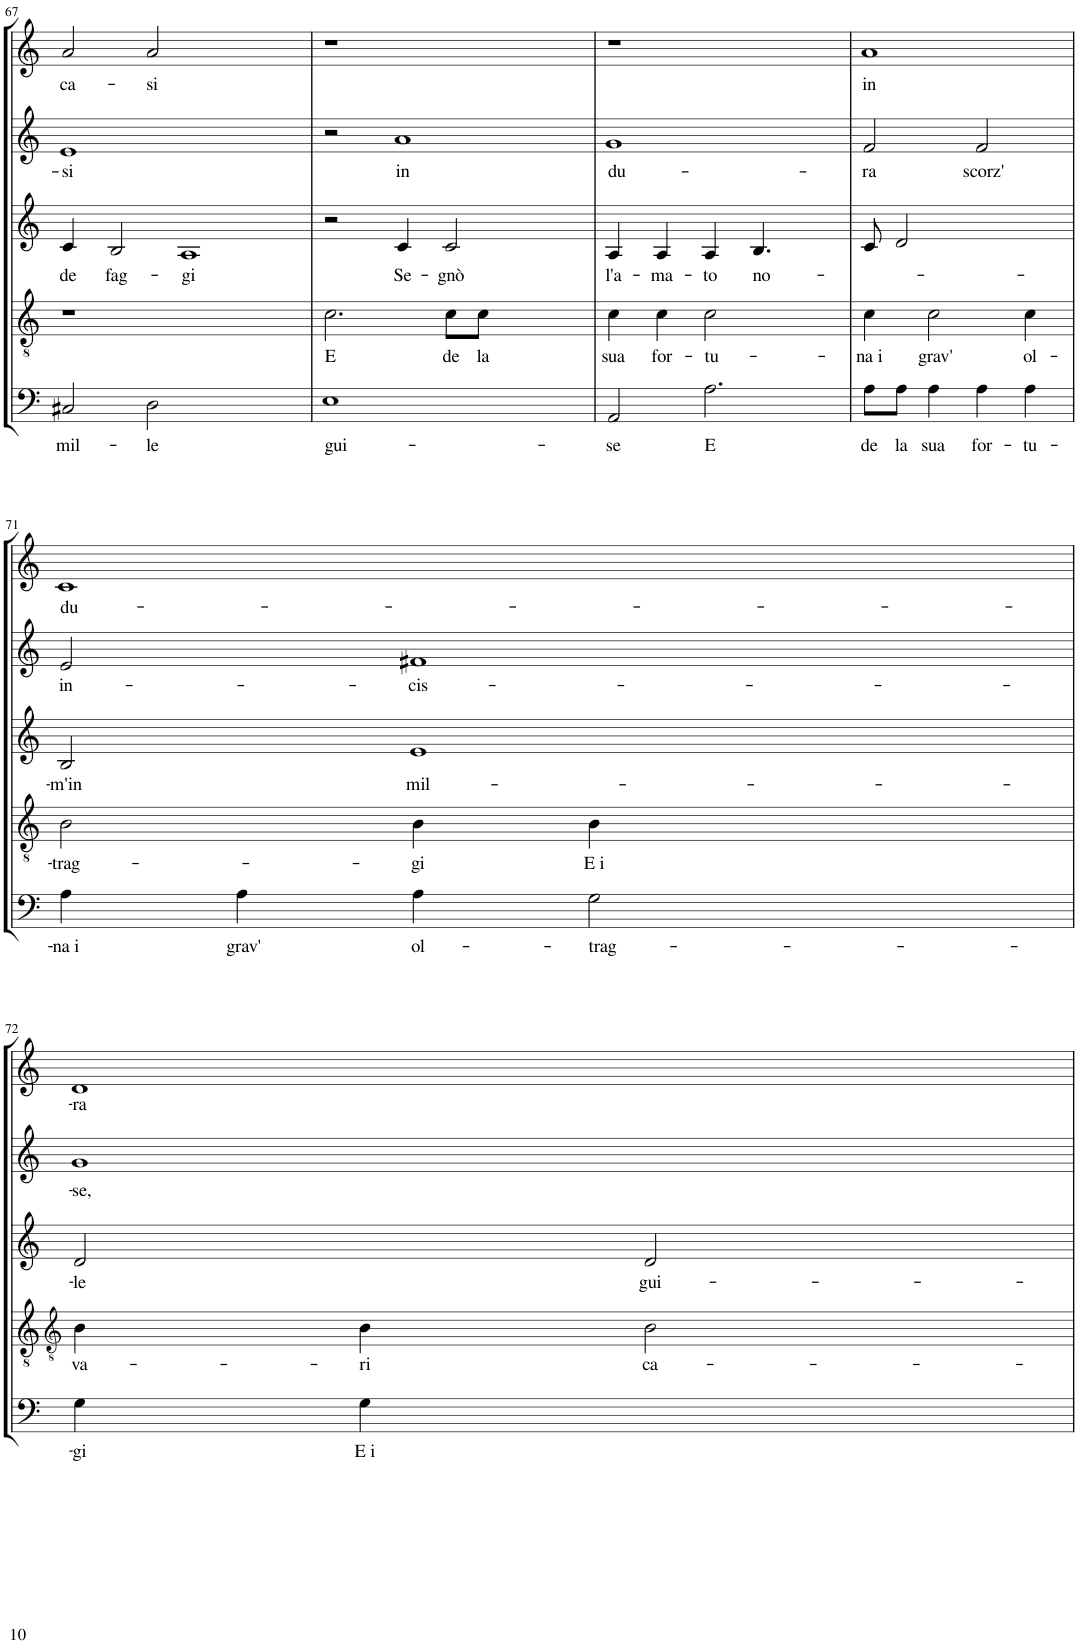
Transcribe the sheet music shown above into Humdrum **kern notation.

**kern	**text	**kern	**text	**kern	**text	**kern	**text	**kern	**text
*part5	*part5	*part4	*part4	*part3	*part3	*part2	*part2	*part1	*part1
*staff5	*staff5	*staff4	*staff4	*staff3	*staff3	*staff2	*staff2	*staff1	*staff1
*I"Basso	*	*I"Tenore	*	*I"Alto	*	*I"Quinto	*	*I"Canto	*
!!LO:PB:g=z
*clefF4	*	*clefGv2	*	*clefG2	*	*clefG2	*	*clefG2	*
*k[]	*	*k[]	*	*k[]	*	*k[]	*	*k[]	*
*M4/4	*	*M4/4	*	*M4/4	*	*M4/4	*	*M4/4	*
=67	=67	=67	=67	=67	=67	=67	=67	=67	=67
!	!LO:LY:b	!	!	!	!LO:LY:b	!	!LO:LY:b	!	!LO:LY:b
2C#X/	mil-	1r	.	4c/	de	1e	-si	2a/	ca-
!	!	!	!	!	!LO:LY:b	!	!	!	!
.	.	.	.	2B/	fag-	.	.	.	.
!	!LO:LY:b	!	!	!	!	!	!	!	!LO:LY:b
2D\	-le	.	.	.	.	.	.	2a/	-si
!	!	!	!	!	!LO:LY:b	!	!	!	!
.	.	.	.	[4A	-gi	.	.	.	.
2.ryy	.	2.ryy	.	2.ryy	.	2.ryy	.	2.ryy	.
=68	=68	=68	=68	=68	=68	=68	=68	=68	=68
!	!LO:LY:b	!	!LO:LY:b	!	!	!	!	!	!
1E	gui-	2.c\	E	2r	.	2r	.	1r	.
!	!	!	!	!	!	!	!LO:LY:b	!	!
.	.	.	.	2.A]	.	[2a	in	.	.
!	!	!	!LO:LY:b	!	!	!	!	!	!
.	.	8c\L	de	.	.	.	.	.	.
!	!	!	!LO:LY:b	!	!	!	!	!	!
.	.	8c\J	la	.	.	.	.	.	.
2ryy	.	2ryy	.	.	.	1ryy	.	2ryy	.
!	!	!	!	!	!LO:LY:b	!	!	!	!
.	.	.	.	4c/	Se-	.	.	.	.
!	!	!	!	!	!LO:LY:b	!	!	!	!
2ryy	.	2ryy	.	[4c/	-gnò	.	.	2ryy	.
.	.	.	.	4ryy	.	.	.	.	.
=69	=69	=69	=69	=69	=69	=69	=69	=69	=69
!	!LO:LY:b	!	!LO:LY:b	!	!LO:LY:b	!	!LO:LY:b	!	!
2AA/	-se	4c\	sua	4A/	l'a-	1g	du-	1r	.
!	!	!	!LO:LY:b	!	!	!	!	!	!
.	.	4c\	for-	4c/]	.	.	.	.	.
!	!LO:LY:b	!	!LO:LY:b	!	!LO:LY:b	!	!	!	!
[2A\	E	2c\	-tu-	4A/	-ma-	.	.	.	.
!	!	!	!	!	!LO:LY:b	!	!	!	!
.	.	.	.	4A/	-to	.	.	.	.
!	!	!	!	!	!LO:LY:b	!	!	!	!
2.ryy	.	4ryy	.	[4B/	no-	2a]	.	4ryy	.
.	.	2ryy	.	8ryy	.	.	.	2ryy	.
.	.	.	.	4.ryy	.	.	.	.	.
.	.	.	.	.	.	4ryy	.	.	.
=70	=70	=70	=70	=70	=70	=70	=70	=70	=70
!	!LO:LY:b	!	!LO:LY:b	!	!	!	!LO:LY:b	!	!LO:LY:b
8A\L	de	4c\	-na i	8c/	.	2f/	-ra	1a	in
4A\]	.	.	.	8B/]	.	.	.	.	.
!	!	!	!LO:LY:b	!	!	!	!	!	!
.	.	2c\	grav'	2d/	.	.	.	.	.
!	!LO:LY:b	!	!	!	!	!	!	!	!
8A\J	la	.	.	.	.	.	.	.	.
!	!LO:LY:b	!	!	!	!	!	!LO:LY:b	!	!
4A\	sua	.	.	.	.	2f/	scorz'	.	.
!	!LO:LY:b	!	!LO:LY:b	!	!	!	!	!	!
4A\	for-	4c\	ol-	4.ryy	.	.	.	.	.
!	!LO:LY:b	!	!	!	!	!	!	!	!
4A\	-tu-	4ryy	.	.	.	4ryy	.	4ryy	.
.	.	.	.	8ryy	.	.	.	.	.
!!LO:LB:g=z
=71	=71	=71	=71	=71	=71	=71	=71	=71	=71
!	!LO:LY:b	!	!LO:LY:b	!	!LO:LY:b	!	!LO:LY:b	!	!LO:LY:b
4A\	-na i	2B\	-trag-	2B/	-m'in	2e/	in-	1c	du-
!	!LO:LY:b	!	!	!	!	!	!	!	!
4A\	grav'	.	.	.	.	.	.	.	.
!	!LO:LY:b	!	!LO:LY:b	!	!LO:LY:b	!	!LO:LY:b	!	!
4A\	ol-	4B\	-gi	[2e	mil-	[2f#X	-cis-	.	.
!	!LO:LY:b	!	!LO:LY:b	!	!	!	!	!	!
[4G\	-trag-	4B\	E i	.	.	.	.	.	.
4ryy	.	2ryy	.	2ryy	.	2ryy	.	2ryy	.
4ryy	.	.	.	.	.	.	.	.	.
!!LO:LB:g=z
=72	=72	=72	=72	=72	=72	=72	=72	=72	=72
*	*	*clefGv2	*	*	*	*	*	*	*
!	!LO:LY:b	!	!LO:LY:b	!	!LO:LY:b	!	!LO:LY:b	!	!LO:LY:b
4G\	-gi	4B\	va-	2d/	-le	1g	-se,	1d	-ra
!	!	!	!LO:LY:b	!	!	!	!	!	!
4G\]	.	4B\	-ri	.	.	.	.	.	.
!	!LO:LY:b	!	!LO:LY:b	!	!	!	!	!	!
4G\	E i	2B\	ca-	2e]	.	.	.	.	.
2ryy	.	.	.	.	.	.	.	.	.
!	!	!	!	!	!LO:LY:b	!	!	!	!
.	.	2ryy	.	2d/	gui-	2f#]	.	2ryy	.
4ryy	.	.	.	.	.	.	.	.	.
=	=	=	=	=	=	=	=	=	=
*-	*-	*-	*-	*-	*-	*-	*-	*-	*-
